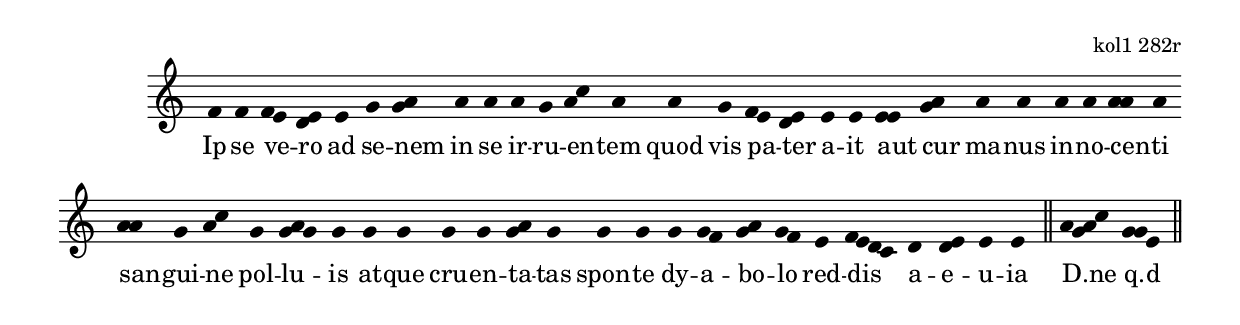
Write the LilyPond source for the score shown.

\version "2.19.32"

\include "../lib/synopsis.ily"

\score {
  \transpose c c' {
    \plainchant
    f f \bar "" \melisma { f e } \melisma { d e } \bar "" e \bar "" g \melisma { g a } \bar "" a \bar "" a \bar "" a g \melisma { a c' } a \bar ""
    a \bar "" g \bar "" \melisma { f e } \melisma { d e } \bar "" e e \bar ""
    \melisma { e e } \bar "" \melisma { g a } \bar "" a a \bar "" a a \melisma { a a } a \bar "" \melisma { a a } g \melisma { a c' } \bar "" g \melisma { g a g } g \bar ""
    g g \bar "" g g \melisma { g a } g \bar ""
    g g \bar "" g \melisma { g f } \melisma { g a } \melisma { g f } \bar "" e \melisma { f e d c } \bar ""
    d \melisma { d e } e e \bar "||"

    \melisma { a g a c' } \bar "" \melisma { g g e } \bar "||"
  }
  \addlyrics {
    Ip -- se ve -- ro ad se -- nem in se ir -- ru -- en -- tem
    quod vis pa -- ter a -- it
    aut cur ma -- nus in -- no -- cen -- ti san -- gui -- ne pol -- lu -- is
    at -- que cru -- en -- ta -- tas
    spon -- te dy -- a -- bo -- lo red -- dis % cruentatas sic
    a -- e -- u -- ia

    D.ne q.d
  }
  \header {
    quid = "antiphona"
    fontes = "kol1 282r"
  }
}